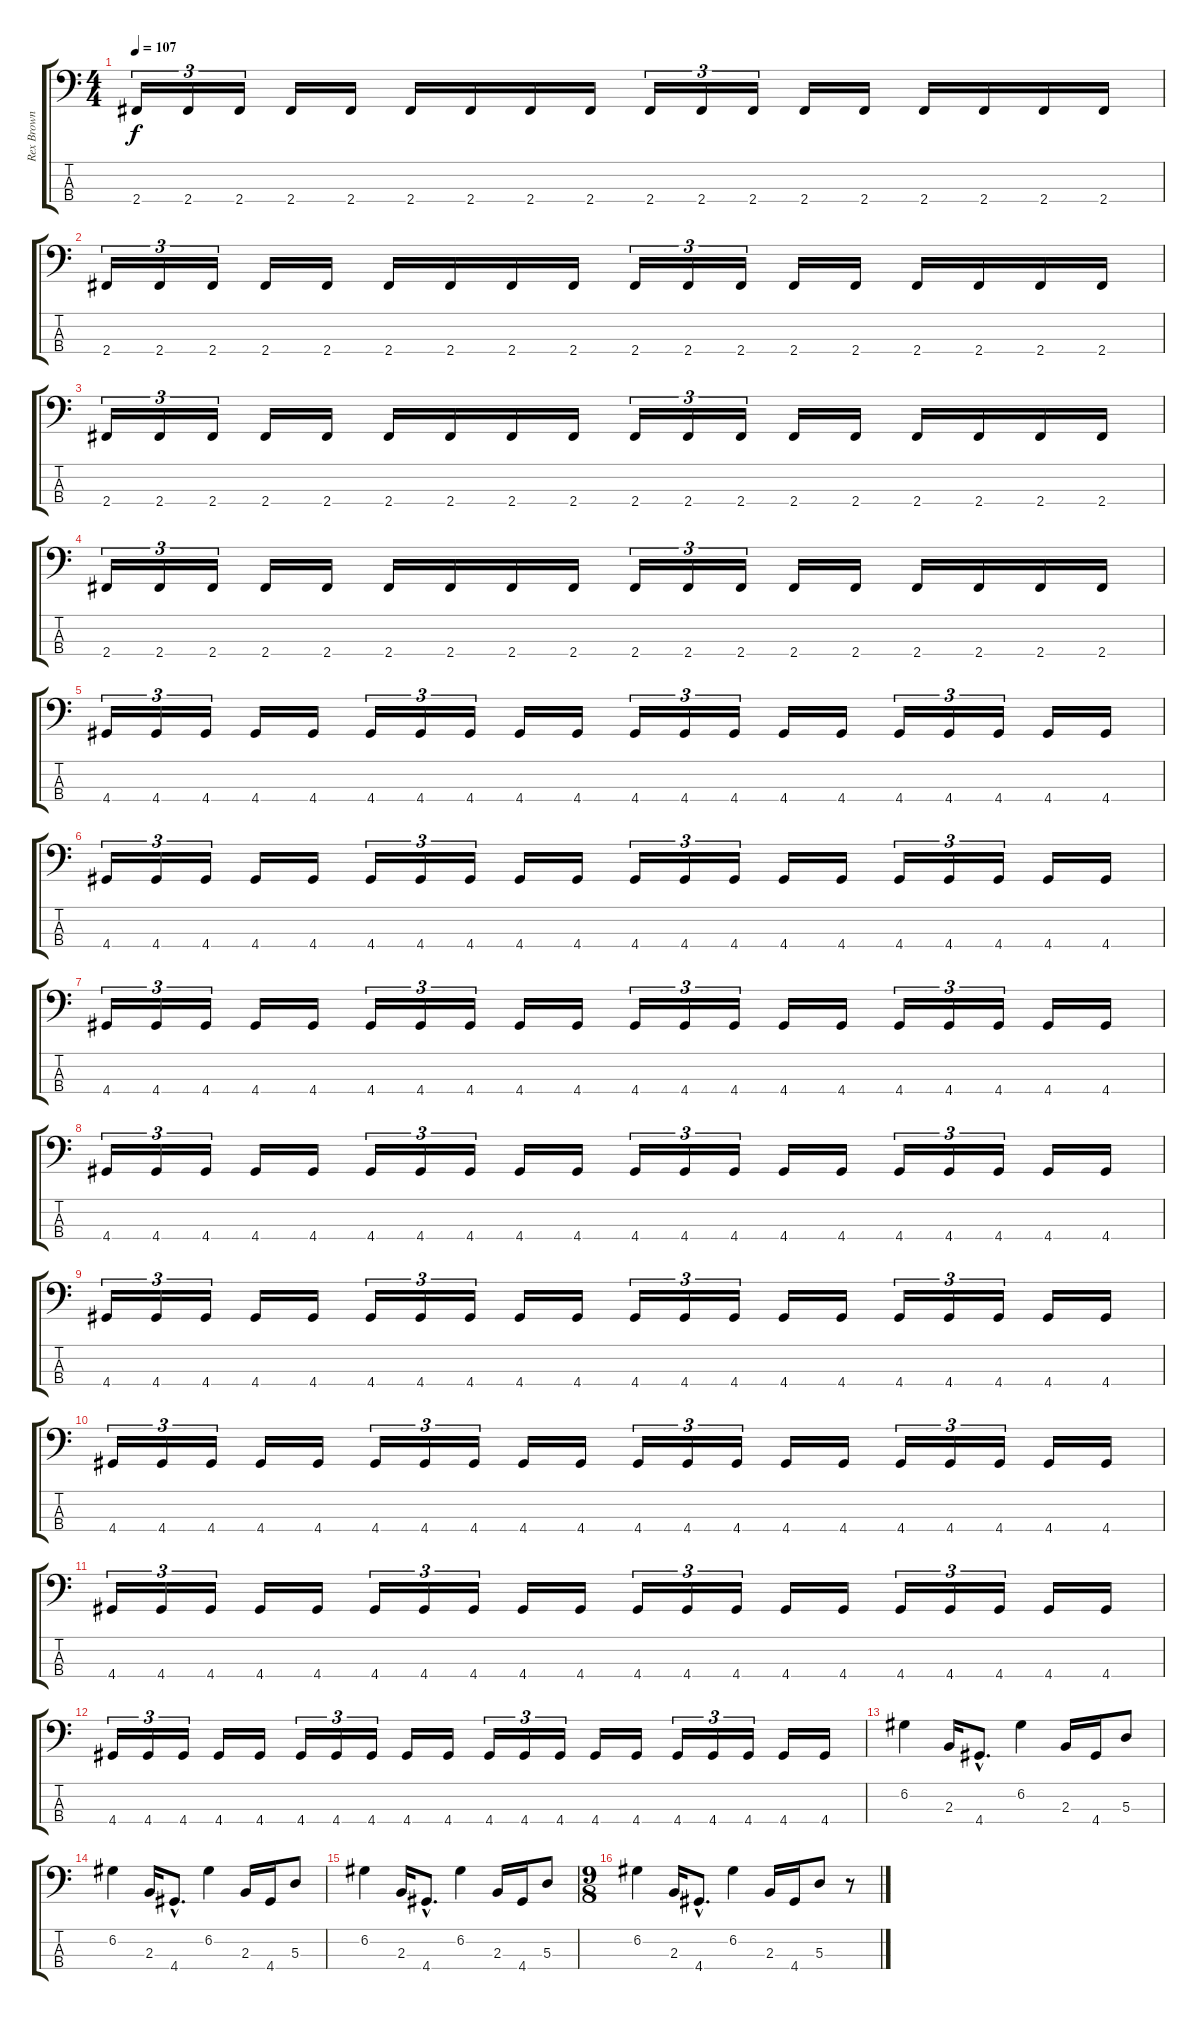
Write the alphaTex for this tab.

\track ("Rex Brown" "Rex Brown") {instrument electricbasspick}
\staff {score tabs}
\tuning (G2 D2 A1 E1) {hide}
\ts (4 4)
\tempo 107
\clef f4
\ks c
2.4.16{tu (3 2) dy f instrument electricbasspick} 2.4.16{tu (3 2)} 2.4.16{tu (3 2)} 2.4.16 2.4.16 2.4.16 2.4.16 2.4.16 2.4.16 2.4.16{tu (3 2)} 2.4.16{tu (3 2)} 2.4.16{tu (3 2)} 2.4.16 2.4.16 2.4.16 2.4.16 2.4.16 2.4.16 |
2.4.16{tu (3 2)} 2.4.16{tu (3 2)} 2.4.16{tu (3 2)} 2.4.16 2.4.16 2.4.16 2.4.16 2.4.16 2.4.16 2.4.16{tu (3 2)} 2.4.16{tu (3 2)} 2.4.16{tu (3 2)} 2.4.16 2.4.16 2.4.16 2.4.16 2.4.16 2.4.16 |
2.4.16{tu (3 2)} 2.4.16{tu (3 2)} 2.4.16{tu (3 2)} 2.4.16 2.4.16 2.4.16 2.4.16 2.4.16 2.4.16 2.4.16{tu (3 2)} 2.4.16{tu (3 2)} 2.4.16{tu (3 2)} 2.4.16 2.4.16 2.4.16 2.4.16 2.4.16 2.4.16 |
2.4.16{tu (3 2)} 2.4.16{tu (3 2)} 2.4.16{tu (3 2)} 2.4.16 2.4.16 2.4.16 2.4.16 2.4.16 2.4.16 2.4.16{tu (3 2)} 2.4.16{tu (3 2)} 2.4.16{tu (3 2)} 2.4.16 2.4.16 2.4.16 2.4.16 2.4.16 2.4.16 |
4.4.16{tu (3 2)} 4.4.16{tu (3 2)} 4.4.16{tu (3 2)} 4.4.16 4.4.16 4.4.16{tu (3 2)} 4.4.16{tu (3 2)} 4.4.16{tu (3 2)} 4.4.16 4.4.16 4.4.16{tu (3 2)} 4.4.16{tu (3 2)} 4.4.16{tu (3 2)} 4.4.16 4.4.16 4.4.16{tu (3 2)} 4.4.16{tu (3 2)} 4.4.16{tu (3 2)} 4.4.16 4.4.16 |
4.4.16{tu (3 2)} 4.4.16{tu (3 2)} 4.4.16{tu (3 2)} 4.4.16 4.4.16 4.4.16{tu (3 2)} 4.4.16{tu (3 2)} 4.4.16{tu (3 2)} 4.4.16 4.4.16 4.4.16{tu (3 2)} 4.4.16{tu (3 2)} 4.4.16{tu (3 2)} 4.4.16 4.4.16 4.4.16{tu (3 2)} 4.4.16{tu (3 2)} 4.4.16{tu (3 2)} 4.4.16 4.4.16 |
4.4.16{tu (3 2)} 4.4.16{tu (3 2)} 4.4.16{tu (3 2)} 4.4.16 4.4.16 4.4.16{tu (3 2)} 4.4.16{tu (3 2)} 4.4.16{tu (3 2)} 4.4.16 4.4.16 4.4.16{tu (3 2)} 4.4.16{tu (3 2)} 4.4.16{tu (3 2)} 4.4.16 4.4.16 4.4.16{tu (3 2)} 4.4.16{tu (3 2)} 4.4.16{tu (3 2)} 4.4.16 4.4.16 |
4.4.16{tu (3 2)} 4.4.16{tu (3 2)} 4.4.16{tu (3 2)} 4.4.16 4.4.16 4.4.16{tu (3 2)} 4.4.16{tu (3 2)} 4.4.16{tu (3 2)} 4.4.16 4.4.16 4.4.16{tu (3 2)} 4.4.16{tu (3 2)} 4.4.16{tu (3 2)} 4.4.16 4.4.16 4.4.16{tu (3 2)} 4.4.16{tu (3 2)} 4.4.16{tu (3 2)} 4.4.16 4.4.16 |
4.4.16{tu (3 2)} 4.4.16{tu (3 2)} 4.4.16{tu (3 2)} 4.4.16 4.4.16 4.4.16{tu (3 2)} 4.4.16{tu (3 2)} 4.4.16{tu (3 2)} 4.4.16 4.4.16 4.4.16{tu (3 2)} 4.4.16{tu (3 2)} 4.4.16{tu (3 2)} 4.4.16 4.4.16 4.4.16{tu (3 2)} 4.4.16{tu (3 2)} 4.4.16{tu (3 2)} 4.4.16 4.4.16 |
4.4.16{tu (3 2)} 4.4.16{tu (3 2)} 4.4.16{tu (3 2)} 4.4.16 4.4.16 4.4.16{tu (3 2)} 4.4.16{tu (3 2)} 4.4.16{tu (3 2)} 4.4.16 4.4.16 4.4.16{tu (3 2)} 4.4.16{tu (3 2)} 4.4.16{tu (3 2)} 4.4.16 4.4.16 4.4.16{tu (3 2)} 4.4.16{tu (3 2)} 4.4.16{tu (3 2)} 4.4.16 4.4.16 |
4.4.16{tu (3 2)} 4.4.16{tu (3 2)} 4.4.16{tu (3 2)} 4.4.16 4.4.16 4.4.16{tu (3 2)} 4.4.16{tu (3 2)} 4.4.16{tu (3 2)} 4.4.16 4.4.16 4.4.16{tu (3 2)} 4.4.16{tu (3 2)} 4.4.16{tu (3 2)} 4.4.16 4.4.16 4.4.16{tu (3 2)} 4.4.16{tu (3 2)} 4.4.16{tu (3 2)} 4.4.16 4.4.16 |
4.4.16{tu (3 2)} 4.4.16{tu (3 2)} 4.4.16{tu (3 2)} 4.4.16 4.4.16 4.4.16{tu (3 2)} 4.4.16{tu (3 2)} 4.4.16{tu (3 2)} 4.4.16 4.4.16 4.4.16{tu (3 2)} 4.4.16{tu (3 2)} 4.4.16{tu (3 2)} 4.4.16 4.4.16 4.4.16{tu (3 2)} 4.4.16{tu (3 2)} 4.4.16{tu (3 2)} 4.4.16 4.4.16 |
6.2.4 2.3.16 4.4{hac}.8{d} 6.2.4 2.3.16 4.4.16 5.3.8 |
6.2.4 2.3.16 4.4{hac}.8{d} 6.2.4 2.3.16 4.4.16 5.3.8 |
6.2.4 2.3.16 4.4{hac}.8{d} 6.2.4 2.3.16 4.4.16 5.3.8 |
\ts (9 8)
6.2.4 2.3.16 4.4{hac}.8{d} 6.2.4 2.3.16 4.4.16 5.3.8 r.8
